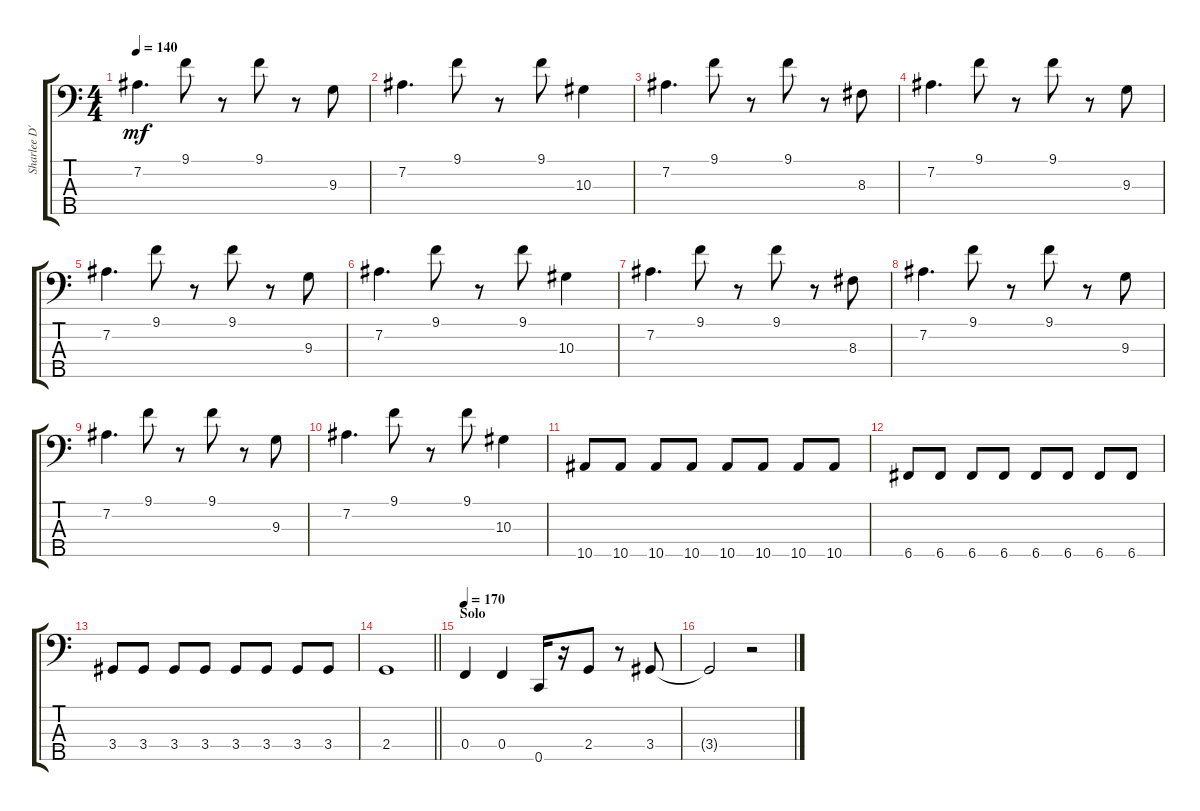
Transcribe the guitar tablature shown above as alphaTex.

\track ("Sharlee D'Angelo" "Sharlee D'") {instrument electricbasspick}
\staff {score tabs}
\tuning (Ab2 Eb2 Bb1 F1 C1) {hide}
\ts (4 4)
\tempo 140
\clef f4
\ks c
7.2.4{d dy mf} 9.1.8 r.8 9.1.8 r.8 9.3.8 |
7.2.4{d} 9.1.8 r.8 9.1.8 10.3.4 |
7.2.4{d} 9.1.8 r.8 9.1.8 r.8 8.3.8 |
7.2.4{d} 9.1.8 r.8 9.1.8 r.8 9.3.8 |
7.2.4{d} 9.1.8 r.8 9.1.8 r.8 9.3.8 |
7.2.4{d} 9.1.8 r.8 9.1.8 10.3.4 |
7.2.4{d} 9.1.8 r.8 9.1.8 r.8 8.3.8 |
7.2.4{d} 9.1.8 r.8 9.1.8 r.8 9.3.8 |
7.2.4{d} 9.1.8 r.8 9.1.8 r.8 9.3.8 |
7.2.4{d} 9.1.8 r.8 9.1.8 10.3.4 |
10.5.8 10.5.8 10.5.8 10.5.8 10.5.8 10.5.8 10.5.8 10.5.8 |
6.5.8 6.5.8 6.5.8 6.5.8 6.5.8 6.5.8 6.5.8 6.5.8 |
3.4.8 3.4.8 3.4.8 3.4.8 3.4.8 3.4.8 3.4.8 3.4.8 |
\barLineRight lightlight
2.4.1 |
\section ("" "Solo")
\tempo 170
0.4.4 0.4.4 0.5.16 r.16 2.4.8 r.8 3.4.8 |
3.4{t}.2 r.2
